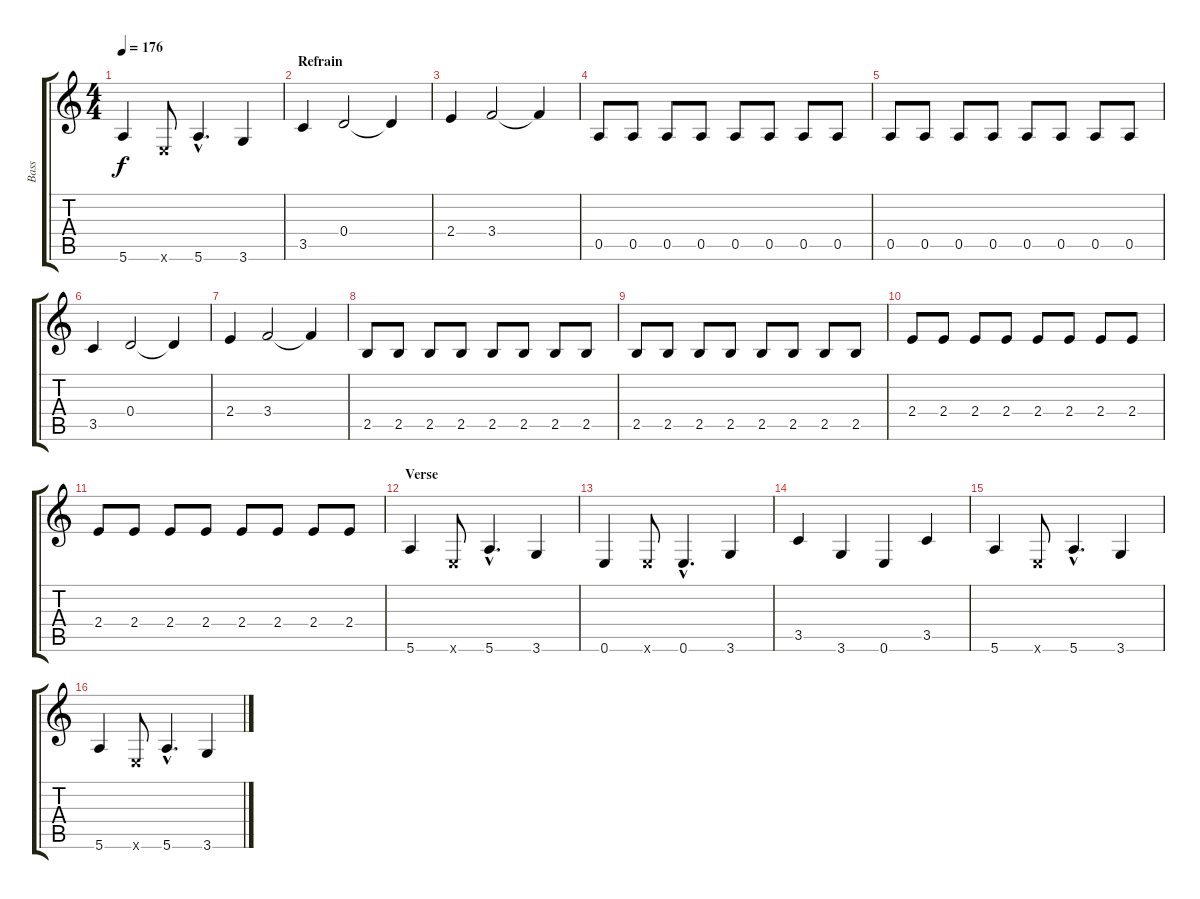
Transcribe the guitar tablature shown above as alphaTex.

\track ("Bass" "Bass") {instrument electricbasspick}
\staff {score tabs}
\tuning (E4 B3 G3 D3 A2 E2) {hide}
\ts (4 4)
\tempo 176
\clef g2
\ks c
5.6.4{dy f} 0.6{x}.8 5.6{hac}.4{d} 3.6.4 |
\section ("" "Refrain")
3.5.4 0.4.2 0.4{t}.4 |
2.4.4 3.4.2 3.4{t}.4 |
0.5.8 0.5.8 0.5.8 0.5.8 0.5.8 0.5.8 0.5.8 0.5.8 |
0.5.8 0.5.8 0.5.8 0.5.8 0.5.8 0.5.8 0.5.8 0.5.8 |
3.5.4 0.4.2 0.4{t}.4 |
2.4.4 3.4.2 3.4{t}.4 |
2.5.8 2.5.8 2.5.8 2.5.8 2.5.8 2.5.8 2.5.8 2.5.8 |
2.5.8 2.5.8 2.5.8 2.5.8 2.5.8 2.5.8 2.5.8 2.5.8 |
2.4.8 2.4.8 2.4.8 2.4.8 2.4.8 2.4.8 2.4.8 2.4.8 |
2.4.8 2.4.8 2.4.8 2.4.8 2.4.8 2.4.8 2.4.8 2.4.8 |
\section ("" "Verse")
5.6.4 0.6{x}.8 5.6{hac}.4{d} 3.6.4 |
0.6.4 0.6{x}.8 0.6{hac}.4{d} 3.6.4 |
3.5.4 3.6.4 0.6.4 3.5.4 |
5.6.4 0.6{x}.8 5.6{hac}.4{d} 3.6.4 |
5.6.4 0.6{x}.8 5.6{hac}.4{d} 3.6.4
